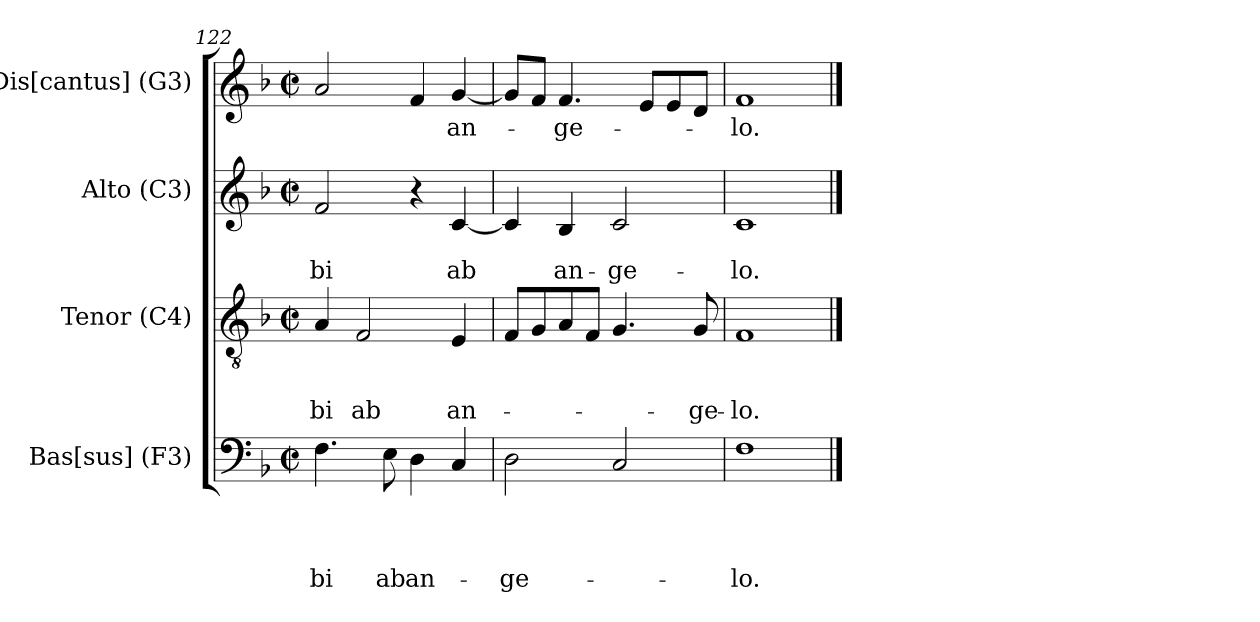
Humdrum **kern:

**kern	**text	**text	**text	**text	**kern	**text	**text	**text	**kern	**text	**text	**kern	**text
*part4	*part4	*part4	*part4	*part4	*part3	*part3	*part3	*part3	*part2	*part2	*part2	*part1	*part1
*staff4	*staff4	*staff4	*staff4	*staff4	*staff3	*staff3	*staff3	*staff3	*staff2	*staff2	*staff2	*staff1	*staff1
*I"Bas[sus] (F3)	*	*	*	*	*I"Tenor (C4)	*	*	*	*I"Alto (C3)	*	*	*I"Dis[cantus] (G3)	*
*I'B.	*	*	*	*	*I'T.	*	*	*	*I'A.	*	*	*I'D.	*
*clefF4	*	*	*	*	*clefGv2	*	*	*	*clefG2	*	*	*clefG2	*
*k[b-]	*	*	*	*	*k[b-]	*	*	*	*k[b-]	*	*	*k[b-]	*
*F:	*	*	*	*	*F:	*	*	*	*F:	*	*	*F:	*
*M2/2	*	*	*	*	*M2/2	*	*	*	*M2/2	*	*	*M2/2	*
*met(c|)	*	*	*	*	*met(c|)	*	*	*	*met(c|)	*	*	*met(c|)	*
=122	=122	=122	=122	=122	=122	=122	=122	=122	=122	=122	=122	=122	=122
!	!	!	!	!LO:LY:b	!	!	!	!LO:LY:b	!	!	!LO:LY:b	!	!
4.F\	.	.	.	-bi	4A/	.	.	-bi	2f/	.	-bi	2a/	.
!	!	!	!	!	!	!	!	!LO:LY:b	!	!	!	!	!
.	.	.	.	.	2F/	.	.	ab	.	.	.	.	.
!	!	!	!	!LO:LY:b	!	!	!	!	!	!	!	!	!
8E\	.	.	.	ab	.	.	.	.	.	.	.	.	.
!	!	!	!	!LO:LY:b	!	!	!	!	!	!	!	!	!
4D\	.	.	.	an-	.	.	.	.	4r	.	.	4f/	.
!	!	!	!	!	!	!	!	!LO:LY:b	!	!	!LO:LY:b	!	!LO:LY:b
4C/	.	.	.	.	4E/	.	.	an-	[<4c/	.	ab	[<4g/	an-
=123	=123	=123	=123	=123	=123	=123	=123	=123	=123	=123	=123	=123	=123
!	!	!	!	!LO:LY:b	!	!	!	!	!	!	!	!	!
2D\	.	.	.	-ge-	8F/L	.	.	.	4c/]	.	.	8g/L]	.
.	.	.	.	.	8G/	.	.	.	.	.	.	8f/J	.
!	!	!	!	!	!	!	!	!	!	!	!LO:LY:b	!	!LO:LY:b
.	.	.	.	.	8A/	.	.	.	4B-/	.	an-	4.f/	-ge-
.	.	.	.	.	8F/J	.	.	.	.	.	.	.	.
!	!	!	!	!	!	!	!	!	!	!	!LO:LY:b	!	!
2C/	.	.	.	.	4.G/	.	.	.	2c/	.	-ge-	.	.
.	.	.	.	.	.	.	.	.	.	.	.	8e/L	.
.	.	.	.	.	.	.	.	.	.	.	.	8e/	.
!	!	!	!	!	!	!	!	!LO:LY:b	!	!	!	!	!
.	.	.	.	.	8G/	.	.	-ge-	.	.	.	8d/J	.
=124	=124	=124	=124	=124	=124	=124	=124	=124	=124	=124	=124	=124	=124
!	!	!	!	!LO:LY:b	!	!	!	!LO:LY:b	!	!	!LO:LY:b	!	!LO:LY:b
1F	.	.	.	-lo.	1F	.	.	-lo.	1c	.	-lo.	1f	-lo.
==	==	==	==	==	==	==	==	==	==	==	==	==	==
*-	*-	*-	*-	*-	*-	*-	*-	*-	*-	*-	*-	*-	*-
